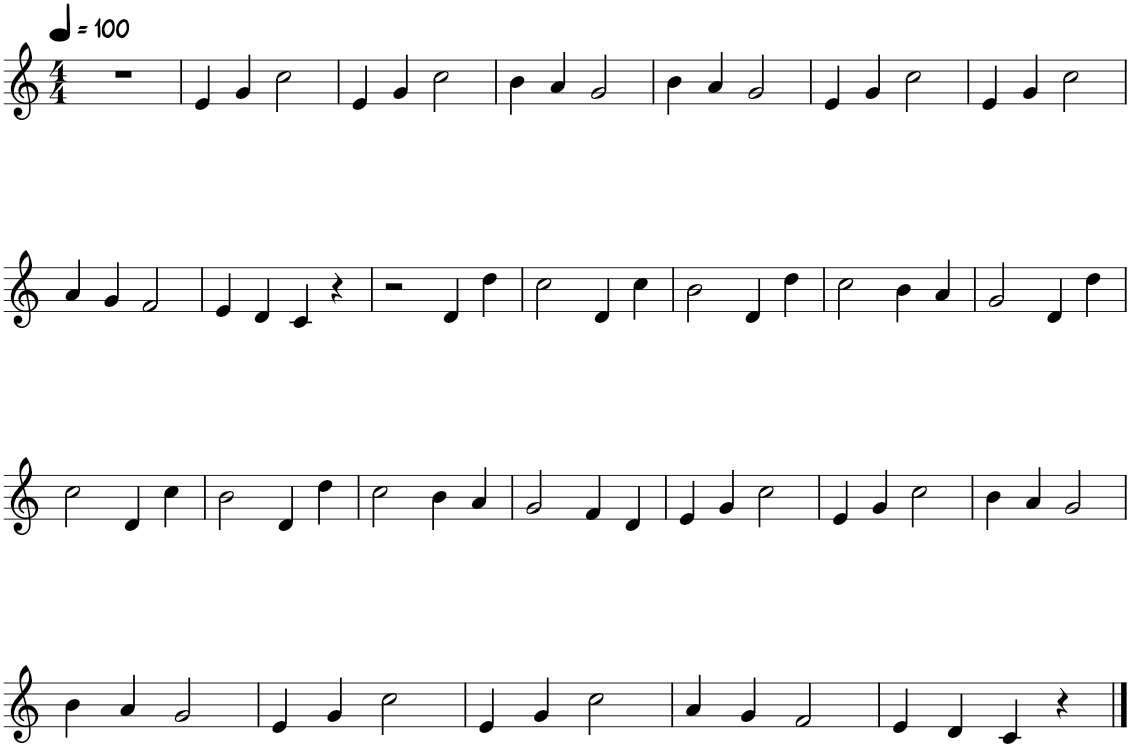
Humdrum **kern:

**kern
*part1
*staff1
*I"Piano
*I'Pno.
*clefG2
*k[]
*M4/4
*MM100
=1
1r
=2
4e/
4g/
2cc\
=3
4e/
4g/
2cc\
=4
4b\
4a/
2g/
=5
4b\
4a/
2g/
=6
4e/
4g/
2cc\
=7
4e/
4g/
2cc\
!!LO:LB:g=z
=8
4a/
4g/
2f/
=9
4e/
4d/
4c/
4r
=10
2r
4d/
4dd\
=11
2cc\
4d/
4cc\
=12
2b\
4d/
4dd\
=13
2cc\
4b\
4a/
=14
2g/
4d/
4dd\
!!LO:LB:g=z
=15
2cc\
4d/
4cc\
=16
2b\
4d/
4dd\
=17
2cc\
4b\
4a/
=18
2g/
4f/
4d/
=19
4e/
4g/
2cc\
=20
4e/
4g/
2cc\
=21
4b\
4a/
2g/
!!LO:LB:g=z
=22
4b\
4a/
2g/
=23
4e/
4g/
2cc\
=24
4e/
4g/
2cc\
=25
4a/
4g/
2f/
=26
4e/
4d/
4c/
4r
==
*-
